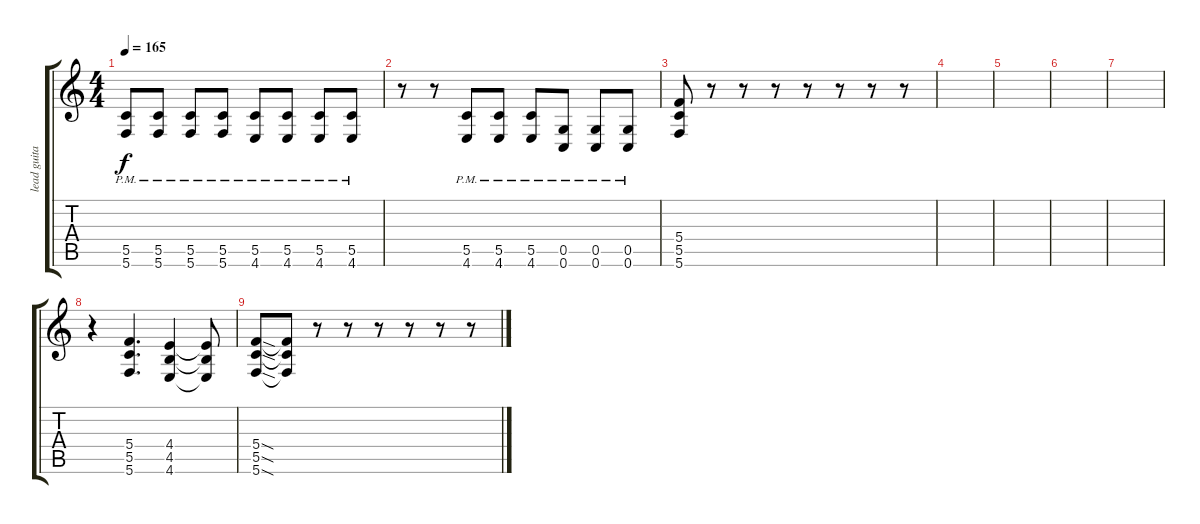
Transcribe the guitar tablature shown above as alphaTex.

\track ("lead guitar" "lead guita") {instrument distortionguitar}
\staff {score tabs}
\tuning (D4 A3 F3 C3 G2 C2) {hide}
\ts (4 4)
\tempo 165
\clef g2
\ks c
(5.5{pm} 5.6{pm}).8{dy f} (5.5{pm} 5.6{pm}).8 (5.5{pm} 5.6{pm}).8 (5.5{pm} 5.6{pm}).8 (5.5{pm} 4.6{pm}).8 (5.5{pm} 4.6{pm}).8 (5.5{pm} 4.6{pm}).8 (5.5{pm} 4.6{pm}).8 |
r.8 r.8 (5.5{pm} 4.6{pm}).8 (5.5{pm} 4.6{pm}).8 (5.5{pm} 4.6{pm}).8 (0.5{pm} 0.6{pm}).8 (0.5{pm} 0.6{pm}).8 (0.5{pm} 0.6{pm}).8 |
(5.4 5.5 5.6).8 r.8 r.8 r.8 r.8 r.8 r.8 r.8 |
|
|
|
|
r.4 (5.4 5.5 5.6).4{d} (4.4 4.5 4.6).4 (4.4{t} 4.5{t} 4.6{t}).8 |
(5.4{sod} 5.5{sod} 5.6{sod}).8 (5.4{t} 5.5{t} 5.6{t}).8 r.8 r.8 r.8 r.8 r.8 r.8
